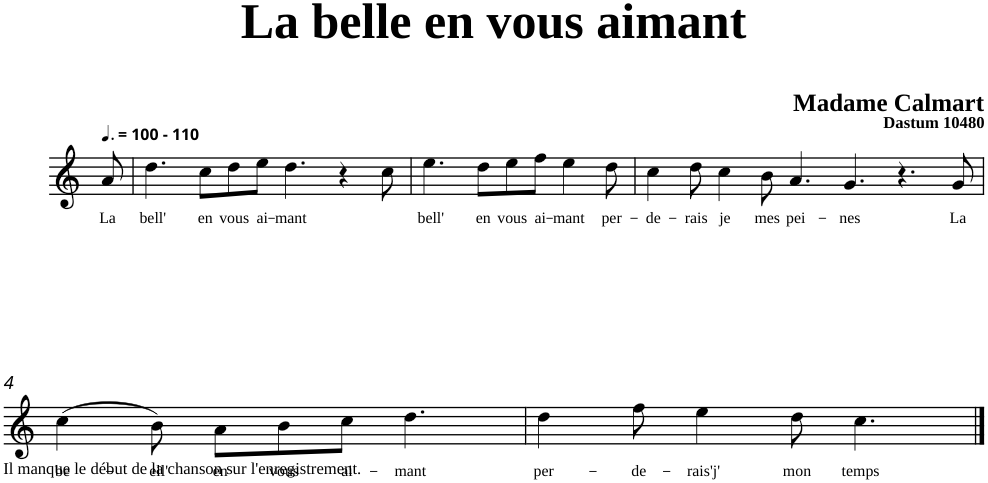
**kern	**text
*part1	*part1
*staff1	*staff1
*clefG2	*
*k[]	*
=	=
!LO:TX:a:B:t=- 110	!
!	!LO:LY:b
8a/	La
=1	=1
!	!LO:LY:b
4.dd\	bell'
!	!LO:LY:b
8cc\L	en
!	!LO:LY:b
8dd\	vous
!	!LO:LY:b
8ee\J	ai-
!	!LO:LY:b
[4dd\	-mant
8ryy	.
4r	.
8cc\	.
=2	=2
!	!LO:LY:b
4.ee\	bell'
8dd\]	.
!	!LO:LY:b
8dd\L	en
!	!LO:LY:b
8ee\	vous
!	!LO:LY:b
8ff\J	ai-
!	!LO:LY:b
4ee\	-mant
!	!LO:LY:b
8dd\	per-
=3	=3
!	!LO:LY:b
4cc\	-de-
!	!LO:LY:b
8dd\	-rais
!	!LO:LY:b
4cc\	je
!	!LO:LY:b
8b\	mes
!	!LO:LY:b
[4a/	pei-
8ryy	.
!	!LO:LY:b
4.g/	-nes
4.r	.
!	!LO:LY:b
8g/	La
!!LO:LB:g=z
=4	=4
!	!LO:LY:b
(>4cc\	be-
8a/]	.
!	!LO:LY:b
8b\)	-ell'
!	!LO:LY:b
8a\L	en
!	!LO:LY:b
8b\	vous
!	!LO:LY:b
8cc\J	ai-
!	!LO:LY:b
[4dd\	-mant
=5	=5
!	!LO:LY:b
4dd\	per-
8dd\]	.
!	!LO:LY:b
8ff\	-de-
!	!LO:LY:b
4ee\	-rais'j'
!	!LO:LY:b
8dd\	mon
!	!LO:LY:b
[4cc\	temps
==6	==6
8cc\]	.
=	=
*-	*-
